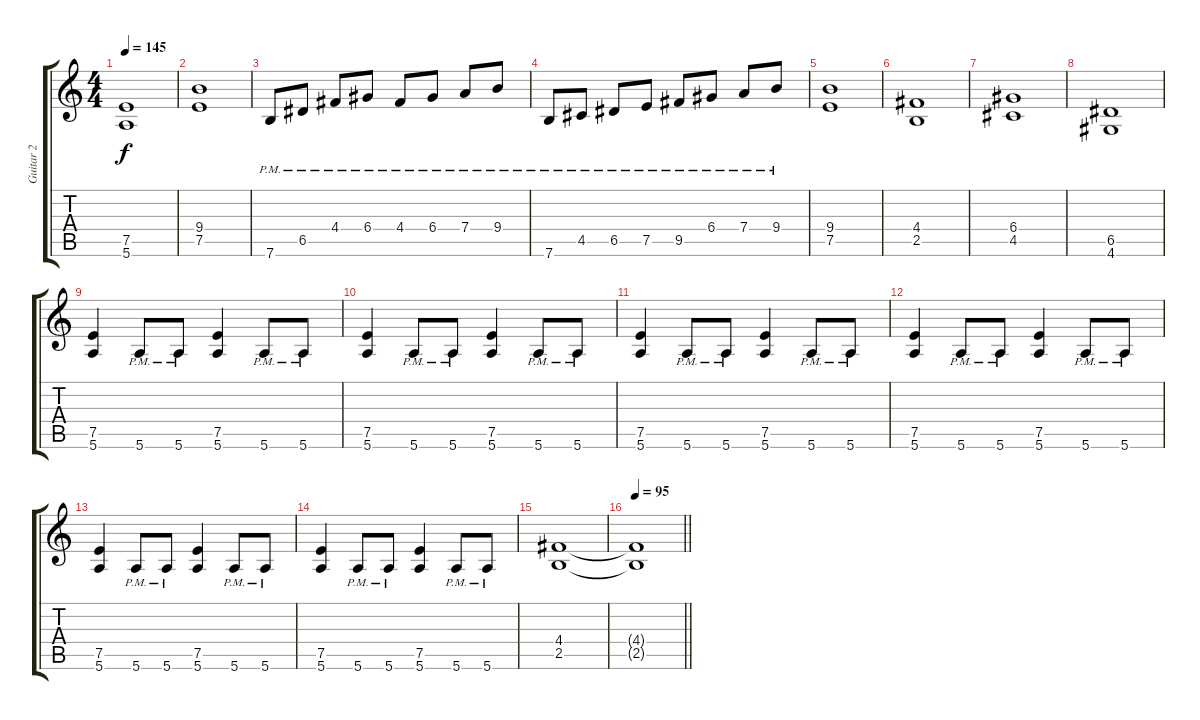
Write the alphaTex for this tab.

\track ("Guitar 2" "Guitar 2") {instrument distortionguitar}
\staff {score tabs}
\tuning (E4 B3 G3 D3 A2 E2) {hide}
\ts (4 4)
\tempo 145
\clef g2
\ks c
(7.5 5.6).1{dy f} |
(9.4 7.5).1 |
7.6{pm}.8 6.5{pm}.8 4.4{pm}.8 6.4{pm}.8 4.4{pm}.8 6.4{pm}.8 7.4{pm}.8 9.4{pm}.8 |
7.6{pm}.8 4.5{pm}.8 6.5{pm}.8 7.5{pm}.8 9.5{pm}.8 6.4{pm}.8 7.4{pm}.8 9.4{pm}.8 |
(9.4 7.5).1 |
(4.4 2.5).1 |
(6.4 4.5).1 |
(6.5 4.6).1 |
(7.5 5.6).4 5.6{pm}.8 5.6{pm}.8 (7.5 5.6).4 5.6{pm}.8 5.6{pm}.8 |
(7.5 5.6).4 5.6{pm}.8 5.6{pm}.8 (7.5 5.6).4 5.6{pm}.8 5.6{pm}.8 |
(7.5 5.6).4 5.6{pm}.8 5.6{pm}.8 (7.5 5.6).4 5.6{pm}.8 5.6{pm}.8 |
(7.5 5.6).4 5.6{pm}.8 5.6{pm}.8 (7.5 5.6).4 5.6{pm}.8 5.6{pm}.8 |
(7.5 5.6).4 5.6{pm}.8 5.6{pm}.8 (7.5 5.6).4 5.6{pm}.8 5.6{pm}.8 |
(7.5 5.6).4 5.6{pm}.8 5.6{pm}.8 (7.5 5.6).4 5.6{pm}.8 5.6{pm}.8 |
(4.4 2.5).1 |
\tempo 95
\barLineRight lightlight
(4.4{t} 2.5{t}).1
